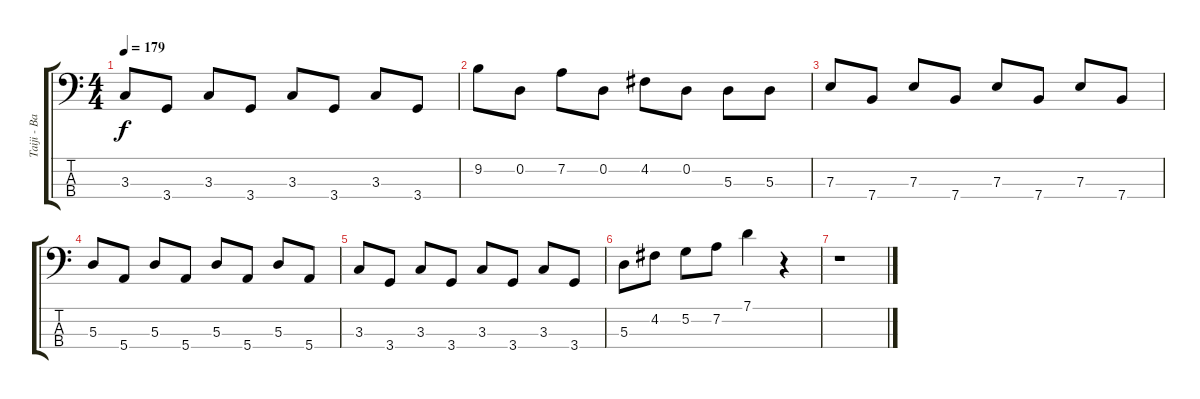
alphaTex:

\track ("Taiji - Bass" "Taiji - Ba") {instrument electricbasspick}
\staff {score tabs}
\tuning (G2 D2 A1 E1) {hide}
\ts (4 4)
\tempo 179
\clef f4
\ks c
3.3.8{dy f} 3.4.8 3.3.8 3.4.8 3.3.8 3.4.8 3.3.8 3.4.8 |
9.2.8 0.2.8 7.2.8 0.2.8 4.2.8 0.2.8 5.3.8 5.3.8 |
7.3.8 7.4.8 7.3.8 7.4.8 7.3.8 7.4.8 7.3.8 7.4.8 |
5.3.8 5.4.8 5.3.8 5.4.8 5.3.8 5.4.8 5.3.8 5.4.8 |
3.3.8 3.4.8 3.3.8 3.4.8 3.3.8 3.4.8 3.3.8 3.4.8 |
5.3.8 4.2.8 5.2.8 7.2.8 7.1.4 r.4 |
r.1
